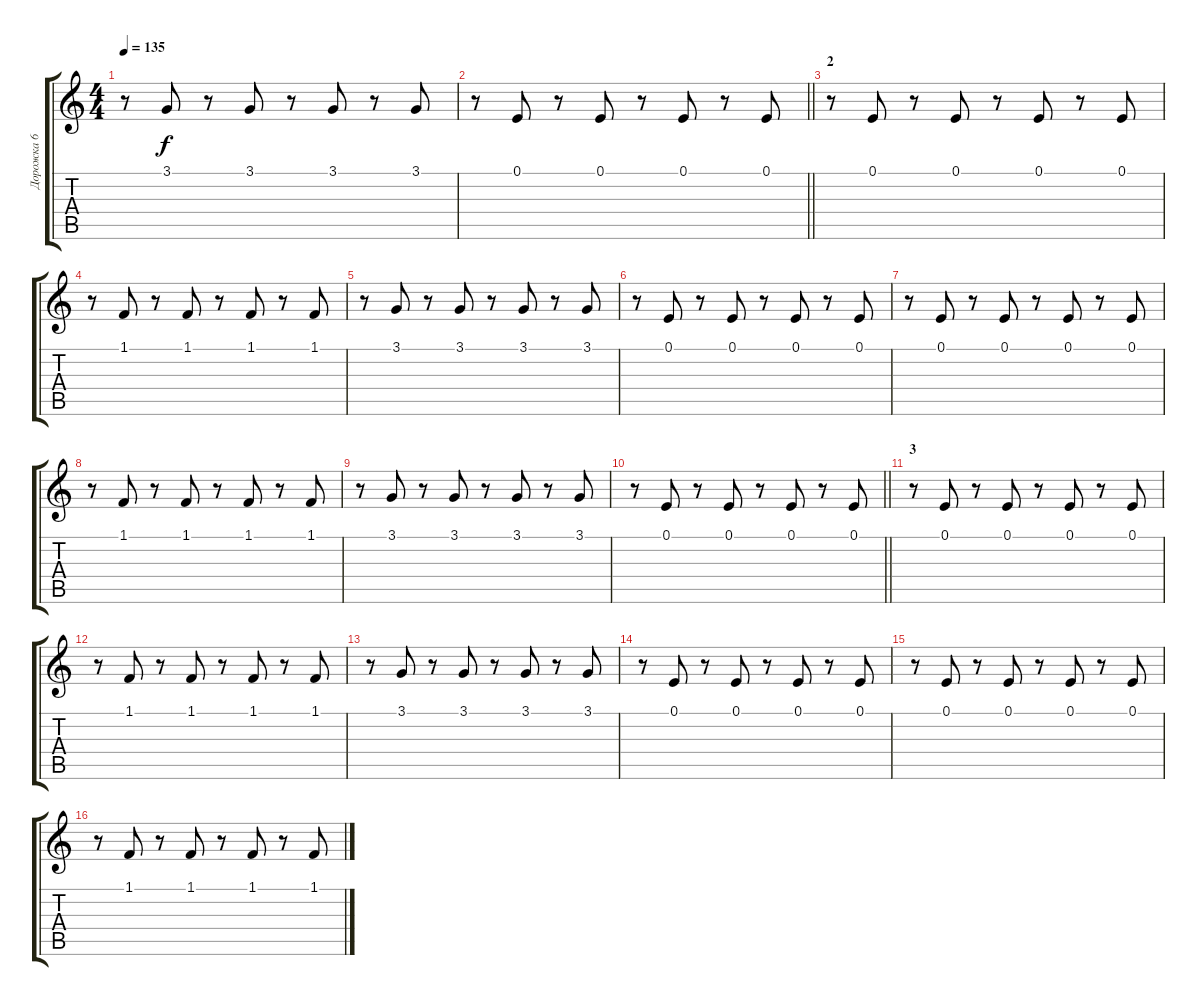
\track ("Дорожка 6" "Дорожка 6") {instrument pad3polysynth}
\staff {score tabs}
\tuning (E4 B3 G3 D3 A2 E2) {hide}
\ts (4 4)
\tempo 135
\clef g2
\ks c
r.8{dy f volume 13} 3.1.8 r.8 3.1.8 r.8 3.1.8 r.8 3.1.8 |
\barLineRight lightlight
r.8 0.1.8 r.8 0.1.8 r.8 0.1.8 r.8 0.1.8 |
\section ("" "2")
r.8 0.1.8 r.8 0.1.8 r.8 0.1.8 r.8 0.1.8 |
r.8 1.1.8 r.8 1.1.8 r.8 1.1.8 r.8 1.1.8 |
r.8 3.1.8 r.8 3.1.8 r.8 3.1.8 r.8 3.1.8 |
r.8 0.1.8 r.8 0.1.8 r.8 0.1.8 r.8 0.1.8 |
r.8 0.1.8 r.8 0.1.8 r.8 0.1.8 r.8 0.1.8 |
r.8 1.1.8 r.8 1.1.8 r.8 1.1.8 r.8 1.1.8 |
r.8 3.1.8 r.8 3.1.8 r.8 3.1.8 r.8 3.1.8 |
\barLineRight lightlight
r.8 0.1.8 r.8 0.1.8 r.8 0.1.8 r.8 0.1.8 |
\section ("" "3")
r.8 0.1.8 r.8 0.1.8 r.8 0.1.8 r.8 0.1.8 |
r.8 1.1.8 r.8 1.1.8 r.8 1.1.8 r.8 1.1.8 |
r.8 3.1.8 r.8 3.1.8 r.8 3.1.8 r.8 3.1.8 |
r.8 0.1.8 r.8 0.1.8 r.8 0.1.8 r.8 0.1.8 |
r.8 0.1.8 r.8 0.1.8 r.8 0.1.8 r.8 0.1.8 |
r.8 1.1.8 r.8 1.1.8 r.8 1.1.8 r.8 1.1.8
